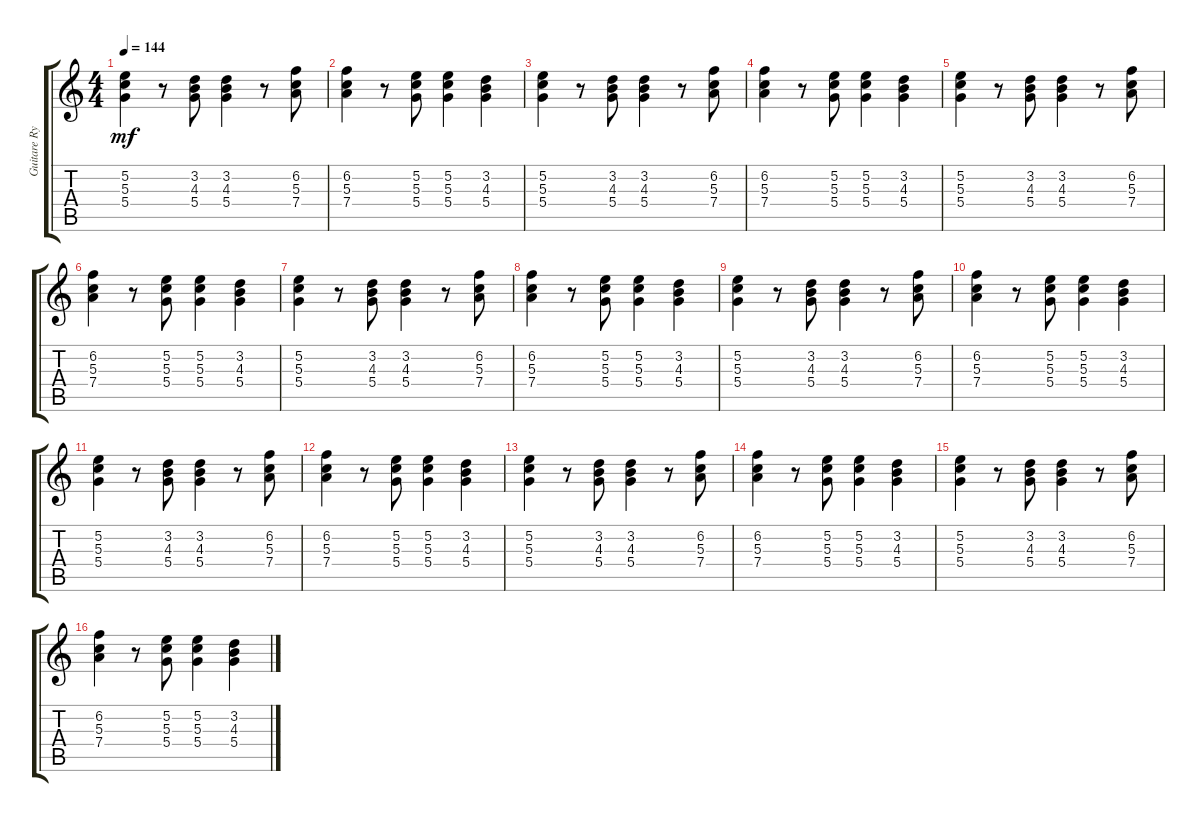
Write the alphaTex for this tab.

\track ("Guitare Rythmique" "Guitare Ry") {instrument distortionguitar}
\staff {score tabs}
\tuning (E4 B3 G3 D3 A2 E2) {hide}
\ts (4 4)
\tempo 144
\clef g2
\ks c
(5.2 5.3 5.4).4{dy mf} r.8 (3.2 4.3 5.4).8 (3.2 4.3 5.4).4 r.8 (6.2 5.3 7.4).8 |
(6.2 5.3 7.4).4 r.8 (5.2 5.3 5.4).8 (5.2 5.3 5.4).4 (3.2 4.3 5.4).4 |
(5.2 5.3 5.4).4 r.8 (3.2 4.3 5.4).8 (3.2 4.3 5.4).4 r.8 (6.2 5.3 7.4).8 |
(6.2 5.3 7.4).4 r.8 (5.2 5.3 5.4).8 (5.2 5.3 5.4).4 (3.2 4.3 5.4).4 |
(5.2 5.3 5.4).4 r.8 (3.2 4.3 5.4).8 (3.2 4.3 5.4).4 r.8 (6.2 5.3 7.4).8 |
(6.2 5.3 7.4).4 r.8 (5.2 5.3 5.4).8 (5.2 5.3 5.4).4 (3.2 4.3 5.4).4 |
(5.2 5.3 5.4).4 r.8 (3.2 4.3 5.4).8 (3.2 4.3 5.4).4 r.8 (6.2 5.3 7.4).8 |
(6.2 5.3 7.4).4 r.8 (5.2 5.3 5.4).8 (5.2 5.3 5.4).4 (3.2 4.3 5.4).4 |
(5.2 5.3 5.4).4 r.8 (3.2 4.3 5.4).8 (3.2 4.3 5.4).4 r.8 (6.2 5.3 7.4).8 |
(6.2 5.3 7.4).4 r.8 (5.2 5.3 5.4).8 (5.2 5.3 5.4).4 (3.2 4.3 5.4).4 |
(5.2 5.3 5.4).4 r.8 (3.2 4.3 5.4).8 (3.2 4.3 5.4).4 r.8 (6.2 5.3 7.4).8 |
(6.2 5.3 7.4).4 r.8 (5.2 5.3 5.4).8 (5.2 5.3 5.4).4 (3.2 4.3 5.4).4 |
(5.2 5.3 5.4).4 r.8 (3.2 4.3 5.4).8 (3.2 4.3 5.4).4 r.8 (6.2 5.3 7.4).8 |
(6.2 5.3 7.4).4 r.8 (5.2 5.3 5.4).8 (5.2 5.3 5.4).4 (3.2 4.3 5.4).4 |
(5.2 5.3 5.4).4 r.8 (3.2 4.3 5.4).8 (3.2 4.3 5.4).4 r.8 (6.2 5.3 7.4).8 |
(6.2 5.3 7.4).4 r.8 (5.2 5.3 5.4).8 (5.2 5.3 5.4).4 (3.2 4.3 5.4).4
